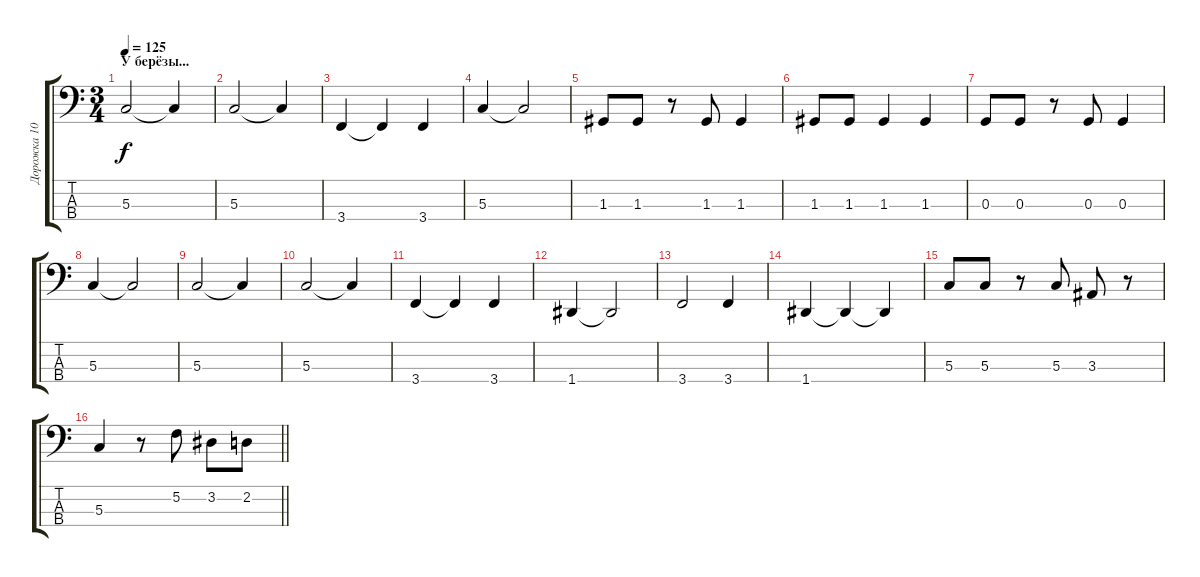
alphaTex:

\track ("Дорожка 10" "Дорожка 10") {instrument electricbassfinger}
\staff {score tabs}
\tuning (F2 C2 G1 D1) {hide}
\ts (3 4)
\section ("" "У берёзы...")
\tempo 125
\clef f4
\ks c
5.3.2{dy f} 5.3{t}.4 |
5.3.2 5.3{t}.4 |
3.4.4 3.4{t}.4 3.4.4 |
5.3.4 5.3{t}.2 |
1.3.8 1.3.8 r.8 1.3.8 1.3.4 |
1.3.8 1.3.8 1.3.4 1.3.4 |
0.3.8 0.3.8 r.8 0.3.8 0.3.4 |
5.3.4 5.3{t}.2 |
5.3.2 5.3{t}.4 |
5.3.2 5.3{t}.4 |
3.4.4 3.4{t}.4 3.4.4 |
1.4.4 1.4{t}.2 |
3.4.2 3.4.4 |
1.4.4 1.4{t}.4 1.4{t}.4 |
5.3.8 5.3.8 r.8 5.3.8 3.3.8 r.8 |
\barLineRight lightlight
5.3.4 r.8 5.2.8 3.2.8 2.2.8
